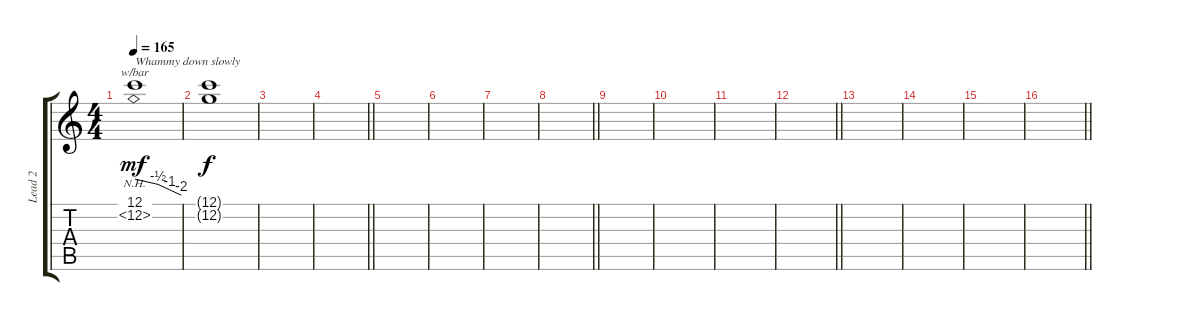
\track ("Lead 2" "Lead 2") {instrument distortionguitar}
\staff {score tabs}
\tuning (C4 G3 Eb3 Bb2 F2 C2) {hide}
\ts (4 4)
\tempo 165
\clef g2
\ks c
(12.1{t} 12.2{nh}).1{tbe (custom default 0 0 30 -2 45 -4 60 -8) txt "Whammy down slowly" dy mf} |
(12.1{t} 12.2{t}).1{dy f} |
|
\barLineRight lightlight
|
|
|
|
\barLineRight lightlight
|
|
|
|
\barLineRight lightlight
|
|
|
|
\barLineRight lightlight
